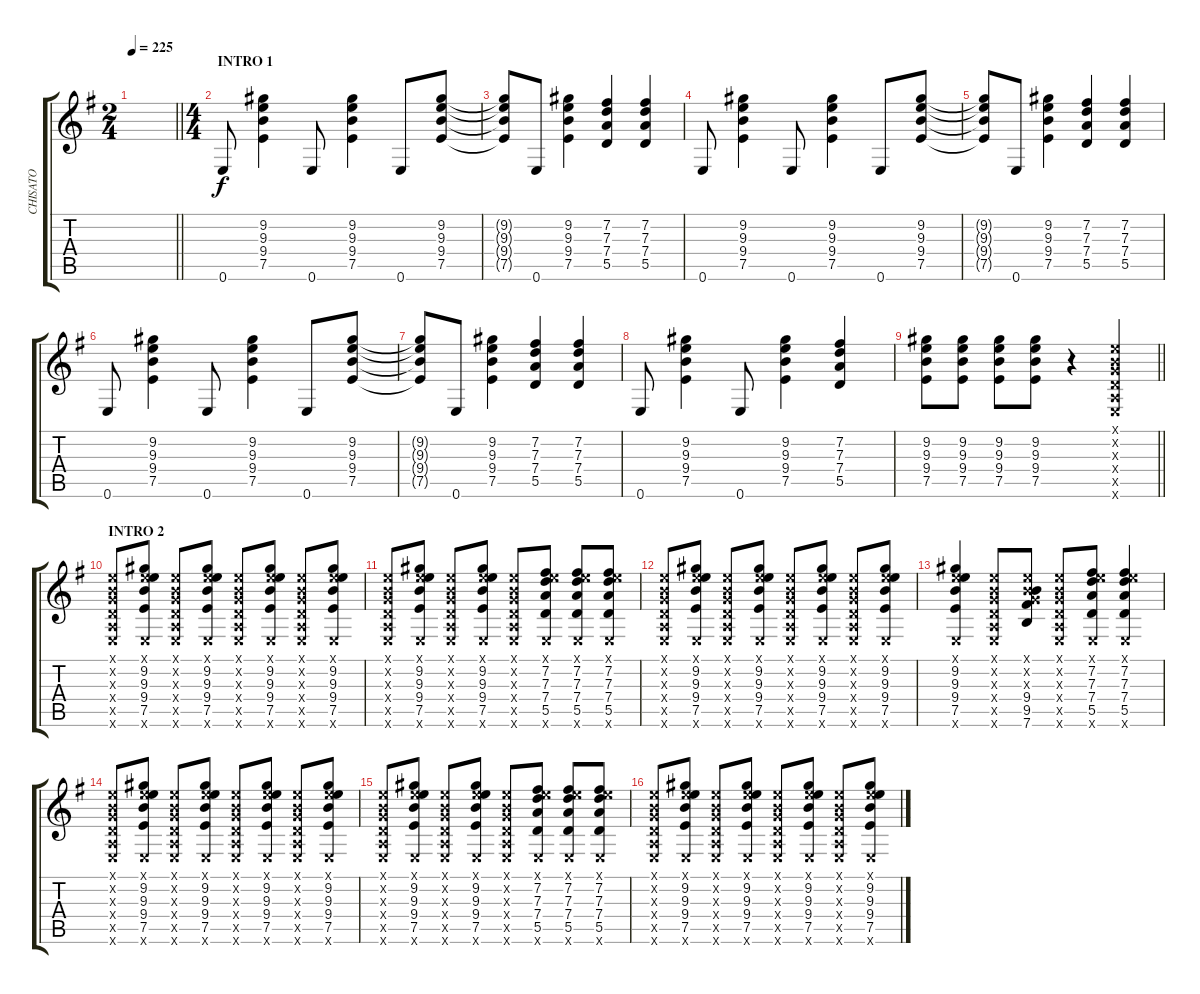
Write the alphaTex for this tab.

\track ("CHISATO" "CHISATO") {instrument distortionguitar}
\staff {score tabs}
\tuning (E4 B3 G3 D3 A2 E2) {hide}
\ts (2 4)
\tempo 225
\clef g2
\barLineRight lightlight
\ks g
|
\ts (4 4)
\section ("" "INTRO 1")
0.6.8 (9.2 9.3 9.4 7.5).4 0.6.8 (9.2 9.3 9.4 7.5).4 0.6.8 (9.2 9.3 9.4 7.5).8 |
(9.2{t} 9.3{t} 9.4{t} 7.5{t}).8 0.6.8 (9.2 9.3 9.4 7.5).4 (7.2 7.3 7.4 5.5).4 (7.2 7.3 7.4 5.5).4 |
0.6.8 (9.2 9.3 9.4 7.5).4 0.6.8 (9.2 9.3 9.4 7.5).4 0.6.8 (9.2 9.3 9.4 7.5).8 |
(9.2{t} 9.3{t} 9.4{t} 7.5{t}).8 0.6.8 (9.2 9.3 9.4 7.5).4 (7.2 7.3 7.4 5.5).4 (7.2 7.3 7.4 5.5).4 |
0.6.8 (9.2 9.3 9.4 7.5).4 0.6.8 (9.2 9.3 9.4 7.5).4 0.6.8 (9.2 9.3 9.4 7.5).8 |
(9.2{t} 9.3{t} 9.4{t} 7.5{t}).8 0.6.8 (9.2 9.3 9.4 7.5).4 (7.2 7.3 7.4 5.5).4 (7.2 7.3 7.4 5.5).4 |
0.6.8 (9.2 9.3 9.4 7.5).4 0.6.8 (9.2 9.3 9.4 7.5).4 (7.2 7.3 7.4 5.5).4 |
\barLineRight lightlight
(9.2 9.3 9.4 7.5).8 (9.2 9.3 9.4 7.5).8 (9.2 9.3 9.4 7.5).8 (9.2 9.3 9.4 7.5).8 r.4 (0.1{x} 0.2{x} 0.3{x} 0.4{x} 0.5{x} 0.6{x}).4 |
\section ("" "INTRO 2")
(0.1{x} 0.2{x} 0.3{x} 0.4{x} 0.5{x} 0.6{x}).8 (0.1{x} 9.2 9.3 9.4 7.5 0.6{x}).8 (0.1{x} 0.2{x} 0.3{x} 0.4{x} 0.5{x} 0.6{x}).8 (0.1{x} 9.2 9.3 9.4 7.5 0.6{x}).8 (0.1{x} 0.2{x} 0.3{x} 0.4{x} 0.5{x} 0.6{x}).8 (0.1{x} 9.2 9.3 9.4 7.5 0.6{x}).8 (0.1{x} 0.2{x} 0.3{x} 0.4{x} 0.5{x} 0.6{x}).8 (0.1{x} 9.2 9.3 9.4 7.5 0.6{x}).8 |
(0.1{x} 0.2{x} 0.3{x} 0.4{x} 0.5{x} 0.6{x}).8 (0.1{x} 9.2 9.3 9.4 7.5 0.6{x}).8 (0.1{x} 0.2{x} 0.3{x} 0.4{x} 0.5{x} 0.6{x}).8 (0.1{x} 9.2 9.3 9.4 7.5 0.6{x}).8 (0.1{x} 0.2{x} 0.3{x} 0.4{x} 0.5{x} 0.6{x}).8 (0.1{x} 7.2 7.3 7.4 5.5 0.6{x}).8 (0.1{x} 7.2 7.3 7.4 5.5 0.6{x}).8 (0.1{x} 7.2 7.3 7.4 5.5 0.6{x}).8 |
(0.1{x} 0.2{x} 0.3{x} 0.4{x} 0.5{x} 0.6{x}).8 (0.1{x} 9.2 9.3 9.4 7.5 0.6{x}).8 (0.1{x} 0.2{x} 0.3{x} 0.4{x} 0.5{x} 0.6{x}).8 (0.1{x} 9.2 9.3 9.4 7.5 0.6{x}).8 (0.1{x} 0.2{x} 0.3{x} 0.4{x} 0.5{x} 0.6{x}).8 (0.1{x} 9.2 9.3 9.4 7.5 0.6{x}).8 (0.1{x} 0.2{x} 0.3{x} 0.4{x} 0.5{x} 0.6{x}).8 (0.1{x} 9.2 9.3 9.4 7.5 0.6{x}).8 |
(0.1{x} 9.2 9.3 9.4 7.5 0.6{x}).4 (0.1{x} 0.2{x} 0.3{x} 0.4{x} 0.5{x} 0.6{x}).8 (0.1{x} 0.2{x} 0.3{x} 9.4 9.5 7.6).8 (0.1{x} 0.2{x} 0.3{x} 0.4{x} 0.5{x} 0.6{x}).8 (0.1{x} 7.2 7.3 7.4 5.5 0.6{x}).8 (0.1{x} 7.2 7.3 7.4 5.5 0.6{x}).4 |
(0.1{x} 0.2{x} 0.3{x} 0.4{x} 0.5{x} 0.6{x}).8 (0.1{x} 9.2 9.3 9.4 7.5 0.6{x}).8 (0.1{x} 0.2{x} 0.3{x} 0.4{x} 0.5{x} 0.6{x}).8 (0.1{x} 9.2 9.3 9.4 7.5 0.6{x}).8 (0.1{x} 0.2{x} 0.3{x} 0.4{x} 0.5{x} 0.6{x}).8 (0.1{x} 9.2 9.3 9.4 7.5 0.6{x}).8 (0.1{x} 0.2{x} 0.3{x} 0.4{x} 0.5{x} 0.6{x}).8 (0.1{x} 9.2 9.3 9.4 7.5 0.6{x}).8 |
(0.1{x} 0.2{x} 0.3{x} 0.4{x} 0.5{x} 0.6{x}).8 (0.1{x} 9.2 9.3 9.4 7.5 0.6{x}).8 (0.1{x} 0.2{x} 0.3{x} 0.4{x} 0.5{x} 0.6{x}).8 (0.1{x} 9.2 9.3 9.4 7.5 0.6{x}).8 (0.1{x} 0.2{x} 0.3{x} 0.4{x} 0.5{x} 0.6{x}).8 (0.1{x} 7.2 7.3 7.4 5.5 0.6{x}).8 (0.1{x} 7.2 7.3 7.4 5.5 0.6{x}).8 (0.1{x} 7.2 7.3 7.4 5.5 0.6{x}).8 |
(0.1{x} 0.2{x} 0.3{x} 0.4{x} 0.5{x} 0.6{x}).8 (0.1{x} 9.2 9.3 9.4 7.5 0.6{x}).8 (0.1{x} 0.2{x} 0.3{x} 0.4{x} 0.5{x} 0.6{x}).8 (0.1{x} 9.2 9.3 9.4 7.5 0.6{x}).8 (0.1{x} 0.2{x} 0.3{x} 0.4{x} 0.5{x} 0.6{x}).8 (0.1{x} 9.2 9.3 9.4 7.5 0.6{x}).8 (0.1{x} 0.2{x} 0.3{x} 0.4{x} 0.5{x} 0.6{x}).8 (0.1{x} 9.2 9.3 9.4 7.5 0.6{x}).8
